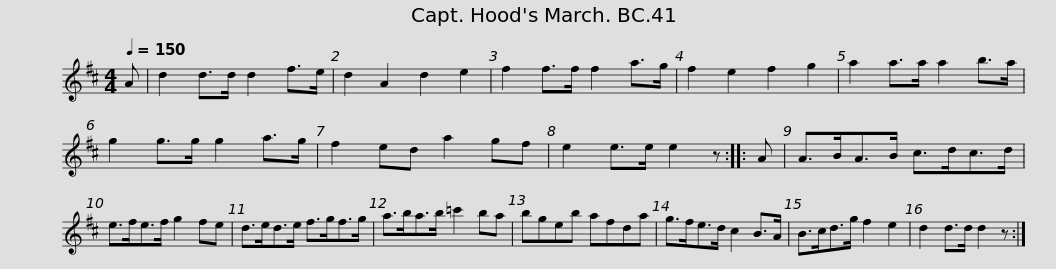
X:1
L:1/8
Q:1/4=150
M:4/4
I:linebreak $
K:D
V:1 treble
V:1
 A | d2 d>d d2 f>e | d2 A2 d2 e2 | f2 f>f f2 a>g | f2 e2 f2 g2 |$ %5
 a2 a>a a2 b>a | g2 g>g g2 a>g | f2 ed a2 gf | e2 e>e e2 z ::$ A | %10
 A>BA>B c>dc>d | e>fe>f g2 fe | d>ed>e f>gf>g | a>ba>b =c'2 ba |$ bgeb afda | %15
 g>fe>d c2 B>A | B>cd>g f2 e2 | d2 d>d d2 z :| %18
